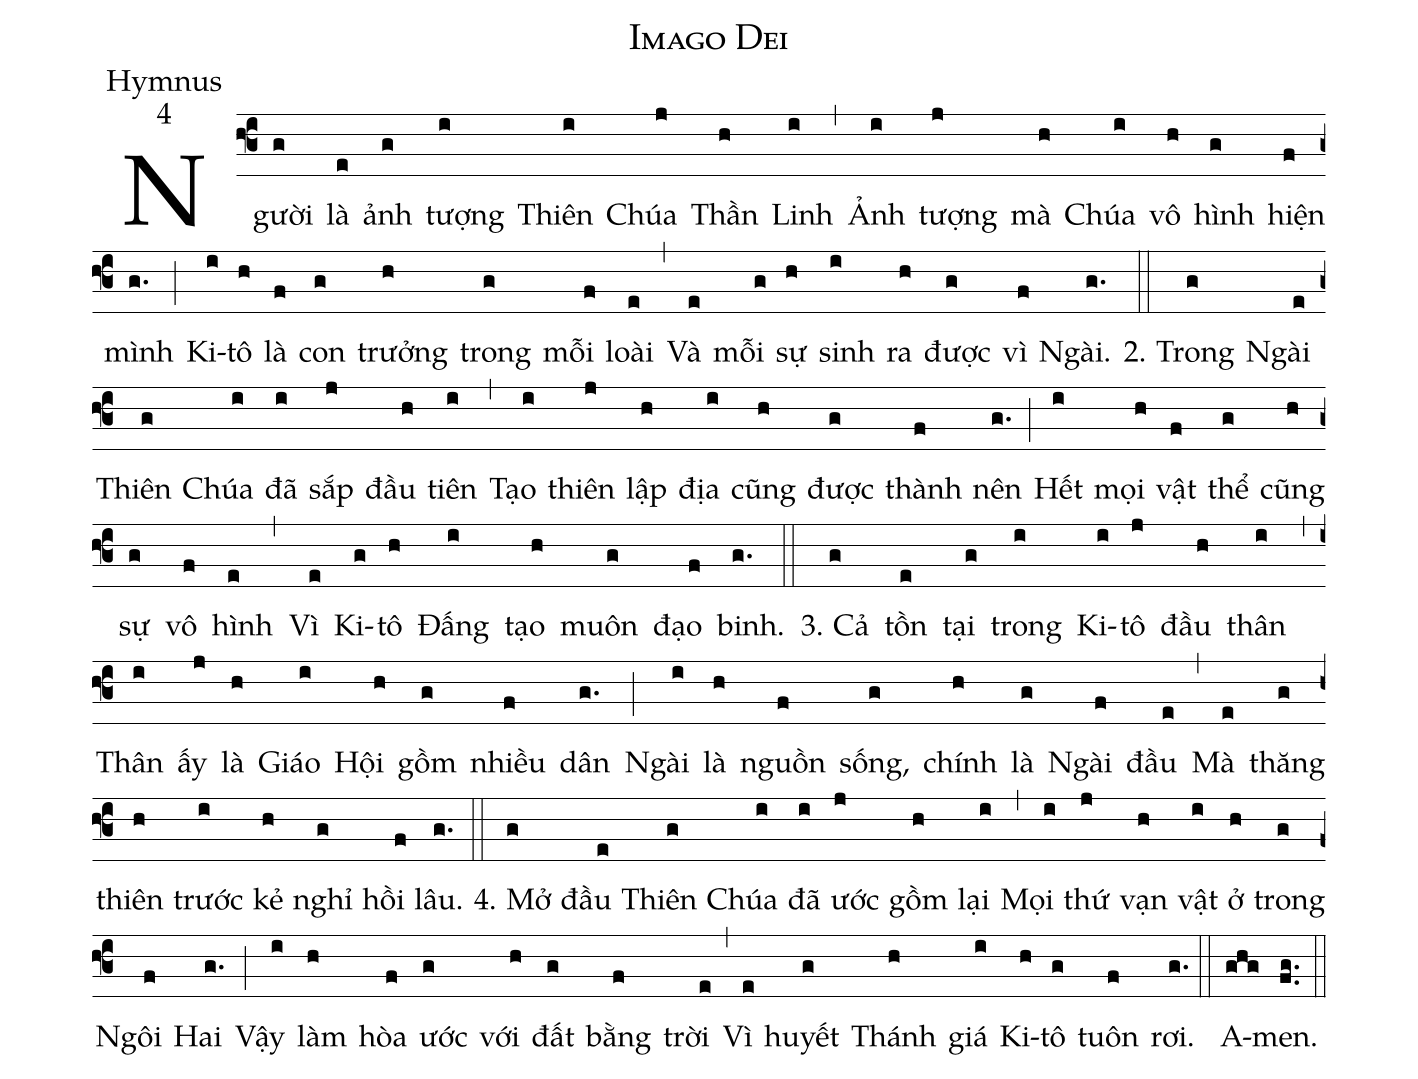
name:Imago Dei;
office-part:Hymnus;
mode:4;
%%
(f3)Người(g) là(e) ảnh(g) tượng(i) Thiên(i) Chúa(j) Thần(h) Linh(i) (,)
Ảnh(i) tượng(j) mà(h) Chúa(i) vô(h) hình(g) hiện(f) mình(g.) (;)
Ki-(i)tô(h) là(f) con(g) trưởng(h) trong(g) mỗi(f) loài(e) (,)
Và(e) mỗi(g) sự(h) sinh(i) ra(h) được(g) vì(f) Ngài.(g.) (::)
2.	Trong(g) Ngài(e) Thiên(g) Chúa(i) đã(i) sắp(j) đầu(h) tiên(i) (,)
Tạo(i) thiên(j) lập(h) địa(i) cũng(h) được(g) thành(f) nên(g.) (;)
Hết(i) mọi(h) vật(f) thể(g) cũng(h) sự(g) vô(f) hình(e) (,)
Vì(e) Ki-(g)tô(h) Đấng(i) tạo(h) muôn(g) đạo(f) binh.(g.) (::)
3.	Cả(g) tồn(e) tại(g) trong(i) Ki-(i)tô(j) đầu(h) thân(i) (,)
Thân(i) ấy(j) là(h) Giáo(i) Hội(h) gồm(g) nhiều(f) dân(g.) (;)
Ngài(i) là(h) nguồn(f) sống,(g) chính(h) là(g) Ngài(f) đầu(e) (,)
Mà(e) thăng(g) thiên(h) trước(i) kẻ(h) nghỉ(g) hồi(f) lâu.(g.) (::)
4.	Mở(g) đầu(e) Thiên(g) Chúa(i) đã(i) ước(j) gồm(h) lại(i) (,)
Mọi(i) thứ(j) vạn(h) vật(i) ở(h) trong(g) Ngôi(f) Hai(g.) (;)
Vậy(i) làm(h) hòa(f) ước(g) với(h) đất(g) bằng(f) trời(e) (,)
Vì(e) huyết(g) Thánh(h) giá(i) Ki-(h)tô(g) tuôn(f) rơi.(g.) (::)
A-(ghg)men.(fg..) (::)
